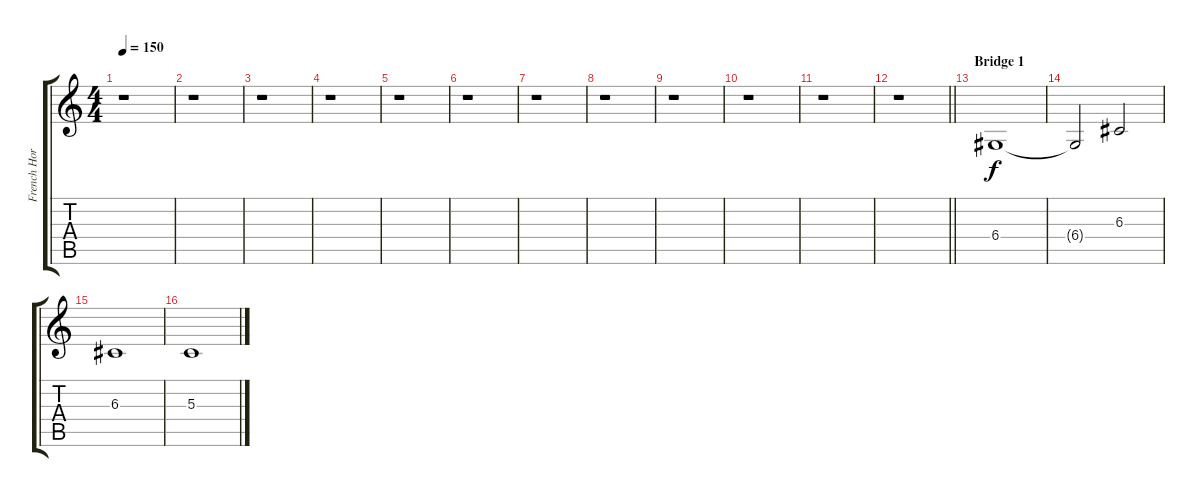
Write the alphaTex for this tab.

\track ("French Horn" "French Hor") {instrument frenchhorn}
\staff {score tabs}
\tuning (E4 B3 G3 D3 A2 E2) {hide}
\ts (4 4)
\tempo 150
\clef g2
\ks c
r.1{dy f} |
r.1 |
r.1 |
r.1 |
r.1 |
r.1 |
r.1 |
r.1 |
r.1 |
r.1 |
r.1 |
\barLineRight lightlight
r.1 |
\section ("" "Bridge 1")
6.4.1 |
6.4{t}.2 6.3.2 |
6.3.1 |
5.3.1
